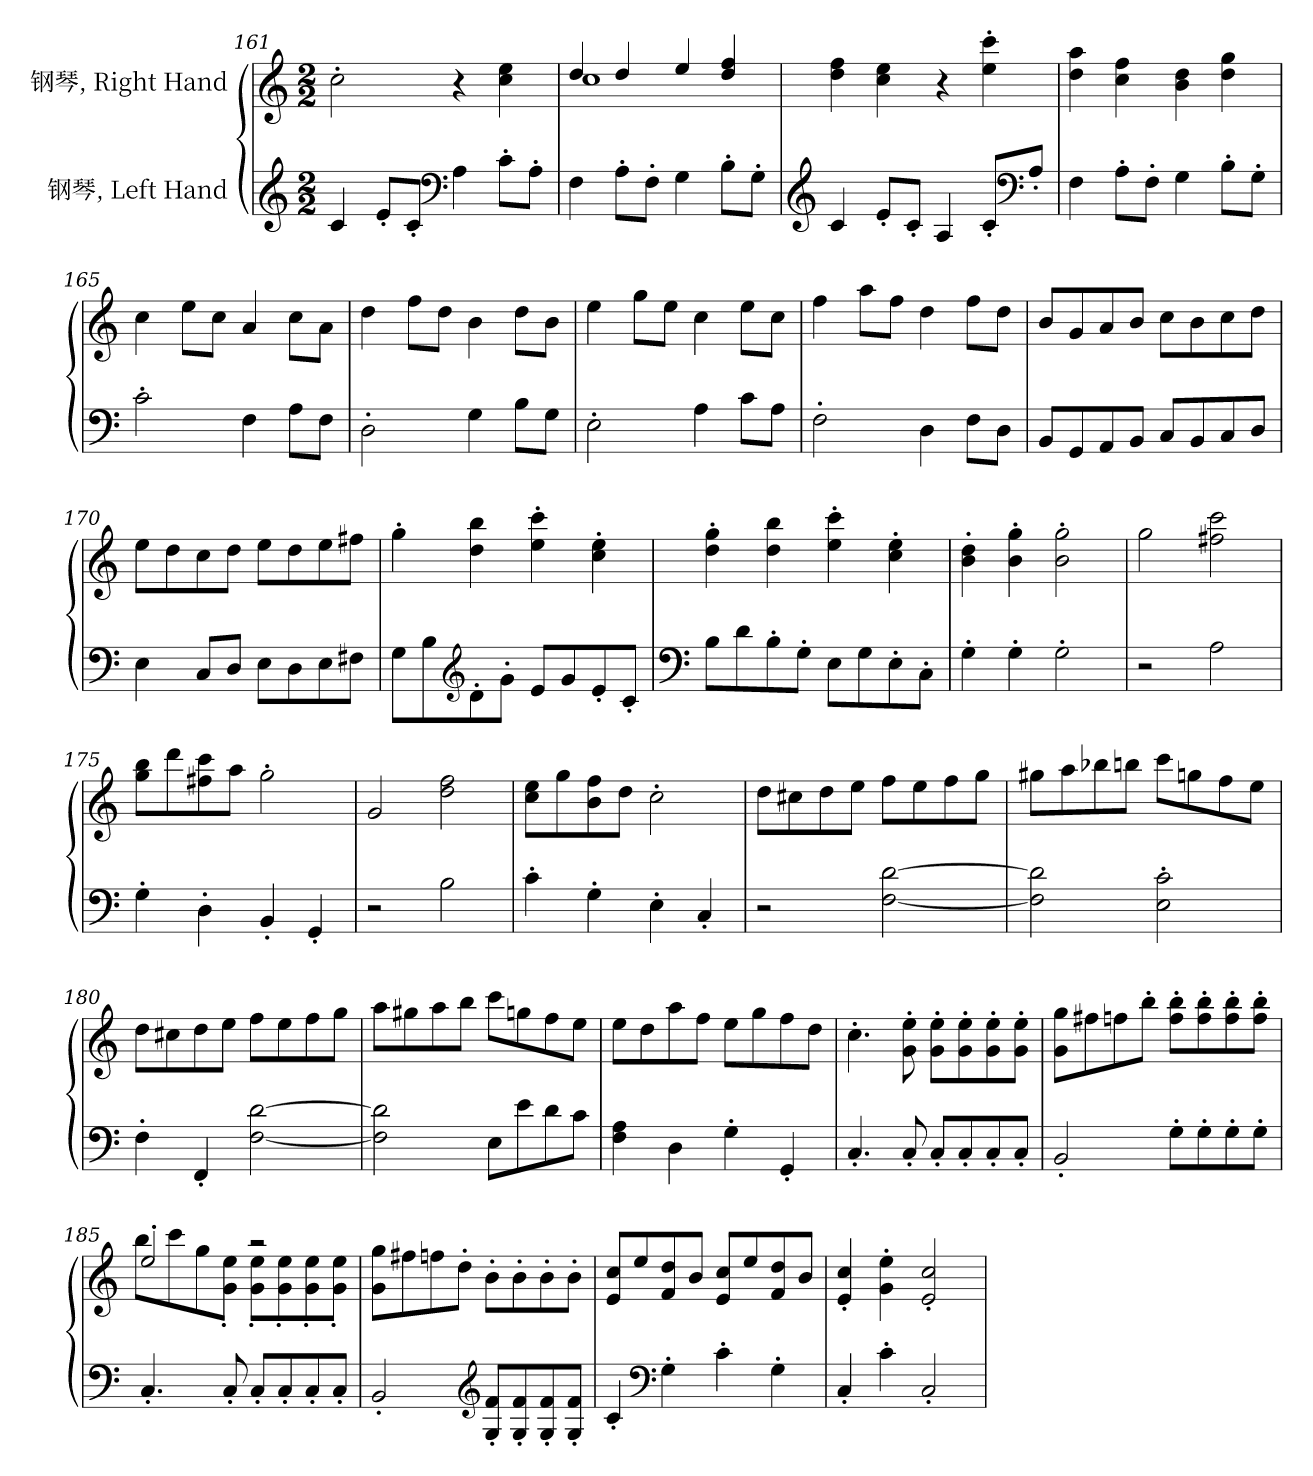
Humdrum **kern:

**kern	**kern
*part2	*part1
*staff2	*staff1
*I"钢琴, Left Hand	*I"钢琴, Right Hand
*clefG2	*clefG2
*k[]	*k[]
*M2/2	*M2/2
=161	=161
4c/	2cc'\
8e'/L	.
8c'/J	.
*clefF4	*
4A\	4r
8c'\L	4cc\ 4ee\
8A'\J	.
=162	=162
*	*^
4F\	4dd/	1cc
8A'\L	4dd/	.
8F'\J	.	.
4G\	4ee/	.
8B'\L	4dd/ 4ff/	.
8G'\J	.	.
*	*v	*v
=163	=163
*clefG2	*
4c/	4dd\ 4ff\
8e'/L	4cc\ 4ee\
8c'/J	.
4A/	4r
8c'/L	4ee\' 4ccc\'
*clefF4	*
8A'/J	.
=164	=164
4F\	4dd\ 4aa\
8A'\L	4cc\ 4ff\
8F'\J	.
4G\	4b\ 4dd\
8B'\L	4dd\ 4gg\
8G'\J	.
!!LO:LB:g=z
=165	=165
2c'\	4cc\
.	8ee\L
.	8cc\J
4F\	4a/
8A\L	8cc\L
8F\J	8a\J
=166	=166
2D'\	4dd\
.	8ff\L
.	8dd\J
4G\	4b\
8B\L	8dd\L
8G\J	8b\J
=167	=167
2E'\	4ee\
.	8gg\L
.	8ee\J
4A\	4cc\
8c\L	8ee\L
8A\J	8cc\J
=168	=168
2F'\	4ff\
.	8aa\L
.	8ff\J
4D\	4dd\
8F\L	8ff\L
8D\J	8dd\J
=169	=169
8BB/L	8b/L
8GG/	8g/
8AA/	8a/
8BB/J	8b/J
8C/L	8cc\L
8BB/	8b\
8C/	8cc\
8D/J	8dd\J
=170	=170
4E\	8ee\L
.	8dd\
8C/L	8cc\
8D/J	8dd\J
8E\L	8ee\L
8D\	8dd\
8E\	8ee\
8F#X\J	8ff#X\J
!!LO:LB:g=z
=171	=171
8G\L	4gg'\
8B\	.
*clefG2	*
8d'\	4dd\ 4bb\
8g'\J	.
8e/L	4ee\' 4ccc\'
8g/	.
8e'/	4cc\' 4ee\'
8c'/J	.
=172	=172
*clefF4	*
8B\L	4dd\' 4gg\'
8d\	.
8B'\	4dd\ 4bb\
8G'\J	.
8E\L	4ee\' 4ccc\'
8G\	.
8E'\	4cc\' 4ee\'
8C'\J	.
=173	=173
4G'\	4b\' 4dd\'
4G'\	4b\' 4gg\'
2G'\	2b\' 2gg\'
=174	=174
2r	2gg\
2A\	2ff#X\ 2ccc\
=175	=175
4G'\	8gg\ 8bb\L
.	8ddd\
4D'\	8ff#X\ 8ccc\
.	8aa\J
4BB'/	2gg'\
4GG'/	.
=176	=176
2r	2g/
2B\	2dd\ 2ff\
!!LO:LB:g=z
=177	=177
4c'\	8cc\ 8ee\L
.	8gg\
4G'\	8b\ 8ff\
.	8dd\J
4E'\	2cc'\
4C'/	.
=178	=178
2r	8dd\L
.	8cc#X\
.	8dd\
.	8ee\J
[2F\ [2d\	8ff\L
.	8ee\
.	8ff\
.	8gg\J
=179	=179
2F\] 2d\]	8gg#X\L
.	8aa\
.	8bb-X\
.	8bbn\J
2E\' 2c\'	8ccc\L
.	8ggn\
.	8ff\
.	8ee\J
=180	=180
4F'\	8dd\L
.	8cc#X\
4FF'/	8dd\
.	8ee\J
[2F\ [2d\	8ff\L
.	8ee\
.	8ff\
.	8gg\J
!!LO:PB:g=z
=181	=181
2F\] 2d\]	8aa\L
.	8gg#X\
.	8aa\
.	8bb\J
8E\L	8ccc\L
8e\	8ggn\
8d\	8ff\
8c\J	8ee\J
=182	=182
4F\ 4A\	8ee\L
.	8dd\
4D\	8aa\
.	8ff\J
4G'\	8ee\L
.	8gg\
4GG'/	8ff\
.	8dd\J
=183	=183
4.C'/	4.cc'\
8C'/	8g\' 8ee\'
8C'/L	8g\' 8ee\'L
8C'/	8g\' 8ee\'
8C'/	8g\' 8ee\'
8C'/J	8g\' 8ee\'J
=184	=184
2BB'/	8g\ 8gg\L
.	8ff#X\
.	8ffn\
.	8bb'\J
8G'\L	8ff\' 8bb\'L
8G'\	8ff\' 8bb\'
8G'\	8ff\' 8bb\'
8G'\J	8ff\' 8bb\'J
!!LO:LB:g=z
=185	=185
*	*^
4.C'/	2ee'/	8bb\L
.	.	8ccc\
.	.	8gg\
8C'/	.	8g\' 8ee\'J
8C'/L	2r	8g\' 8ee\'L
8C'/	.	8g\' 8ee\'
8C'/	.	8g\' 8ee\'
8C'/J	.	8g\' 8ee\'J
*	*v	*v
=186	=186
2BB'/	8g\ 8gg\L
.	8ff#X\
.	8ffn\
.	8dd'\J
*clefG2	*
8G/' 8f/'L	8b'\L
8G/' 8f/'	8b'\
8G/' 8f/'	8b'\
8G/' 8f/'J	8b'\J
=187	=187
4c'/	8e/ 8cc/L
.	8ee/
*clefF4	*
4G'\	8f/ 8dd/
.	8b/J
4c'\	8e/ 8cc/L
.	8ee/
4G'\	8f/ 8dd/
.	8b/J
=188	=188
4C'/	4e/' 4cc/'
4c'\	4g\' 4ee\'
2C'/	2e/' 2cc/'
=	=
*-	*-
